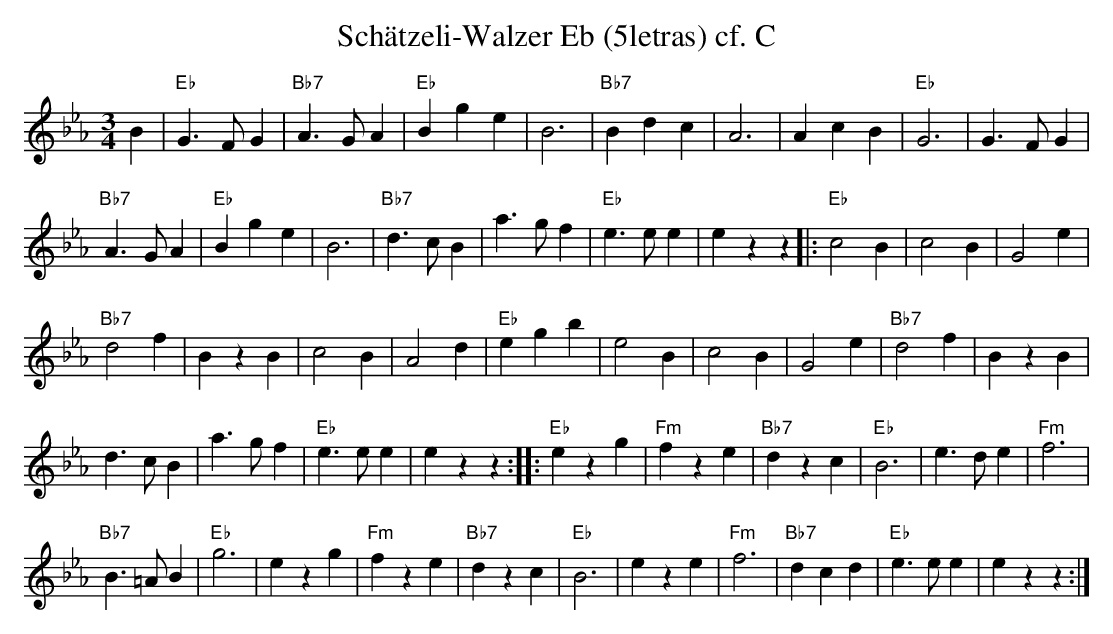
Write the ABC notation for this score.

X:1
T:Sch\"atzeli-Walzer Eb (5letras) cf. C
M:3/4
L:1/4
K:Eb%%MIDI gchordon
B | "Eb"G>F G | "Bb7"A>GA | "Eb"Bge | B3 | "Bb7"Bdc | A3 | AcB | "Eb"G3 | G>FG |
"Bb7"A>GA | "Eb"Bge | B3 | "Bb7"d>cB | a>gf | "Eb"e>ee | ezz |: "Eb"c2B | c2B | G2e |
"Bb7"d2f | BzB | c2B | A2d | "Eb"egb | e2B | c2B | G2e | "Bb7"d2f | BzB |
d>cB | a>gf | "Eb"e>ee | ezz :: "Eb"ezg | "Fm"fze | "Bb7"dzc | "Eb"B3 | e>de | "Fm"f3 |
"Bb7"B>=AB | "Eb"g3 | ezg | "Fm"fze | "Bb7"dzc | "Eb"B3 | eze | "Fm"f3 | "Bb7"dcd | "Eb"e>ee | ezz :|
